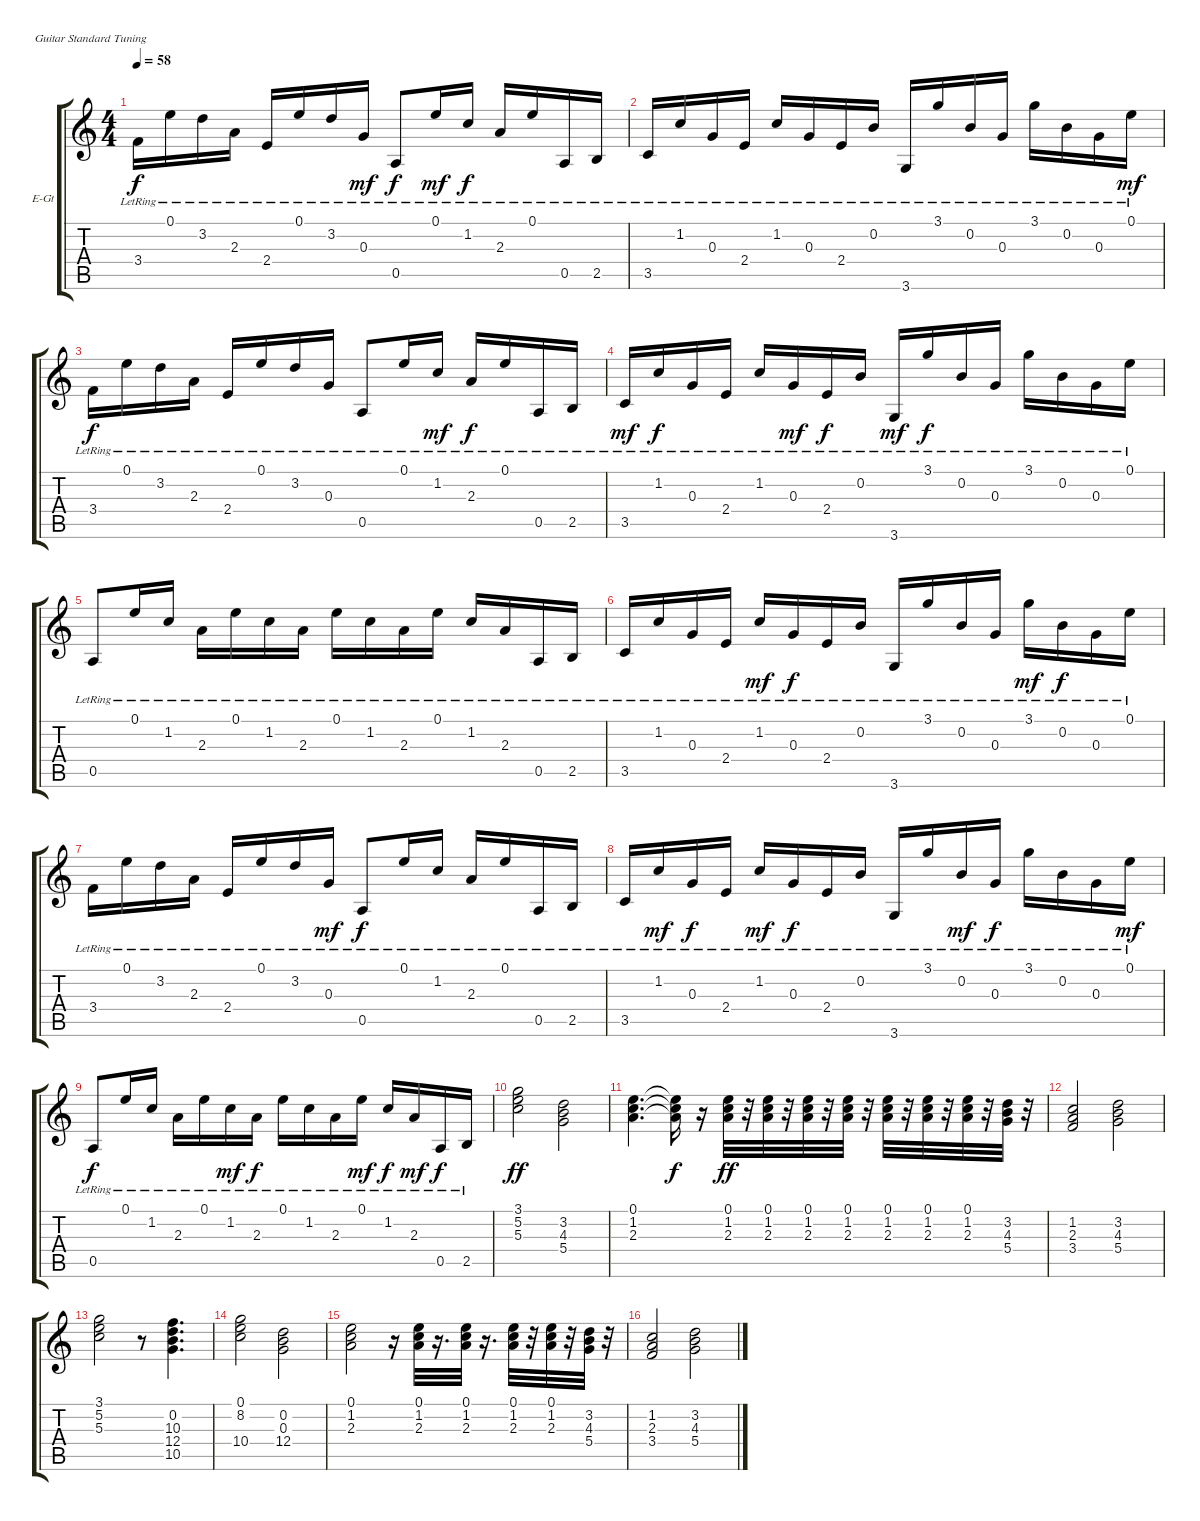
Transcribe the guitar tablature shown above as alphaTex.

\bracketExtendMode groupsimilarinstruments
\firstSystemTrackNameOrientation horizontal
\otherSystemsTrackNameOrientation horizontal
\track ("cl guitar L" "E-Gt") {instrument electricguitarclean}
\staff {score tabs}
\tuning (E4 B3 G3 D3 A2 E2)
\ts (4 4)
\tempo 58
\clef g2
\ks c
3.4{lr}.16{dy f} 0.1{lr}.16 3.2{lr}.16 2.3{lr}.16 2.4{lr}.16 0.1{lr}.16 3.2{lr}.16 0.3{lr}.16{dy mf} 0.5{lr}.8{dy f} 0.1{lr}.16{dy mf} 1.2{lr}.16{dy f} 2.3{lr}.16 0.1{lr}.16 0.5{lr}.16 2.5{lr}.16 |
3.5{lr}.16 1.2{lr}.16 0.3{lr}.16 2.4{lr}.16 1.2{lr}.16 0.3{lr}.16 2.4{lr}.16 0.2{lr}.16 3.6{lr}.16 3.1{lr}.16 0.2{lr}.16 0.3{lr}.16 3.1{lr}.16 0.2{lr}.16 0.3{lr}.16 0.1{lr}.16{dy mf} |
3.4{lr}.16{dy f} 0.1{lr}.16 3.2{lr}.16 2.3{lr}.16 2.4{lr}.16 0.1{lr}.16 3.2{lr}.16 0.3{lr}.16 0.5{lr}.8 0.1{lr}.16 1.2{lr}.16{dy mf} 2.3{lr}.16{dy f} 0.1{lr}.16 0.5{lr}.16 2.5{lr}.16 |
3.5{lr}.16{dy mf} 1.2{lr}.16{dy f} 0.3{lr}.16 2.4{lr}.16 1.2{lr}.16 0.3{lr}.16{dy mf} 2.4{lr}.16{dy f} 0.2{lr}.16 3.6{lr}.16{dy mf} 3.1{lr}.16{dy f} 0.2{lr}.16 0.3{lr}.16 3.1{lr}.16 0.2{lr}.16 0.3{lr}.16 0.1{lr}.16 |
0.5{lr}.8 0.1{lr}.16 1.2{lr}.16 2.3{lr}.16 0.1{lr}.16 1.2{lr}.16 2.3{lr}.16 0.1{lr}.16 1.2{lr}.16 2.3{lr}.16 0.1{lr}.16 1.2{lr}.16 2.3{lr}.16 0.5{lr}.16 2.5{lr}.16 |
3.5{lr}.16 1.2{lr}.16 0.3{lr}.16 2.4{lr}.16 1.2{lr}.16{dy mf} 0.3{lr}.16{dy f} 2.4{lr}.16 0.2{lr}.16 3.6{lr}.16 3.1{lr}.16 0.2{lr}.16 0.3{lr}.16 3.1{lr}.16{dy mf} 0.2{lr}.16{dy f} 0.3{lr}.16 0.1{lr}.16 |
3.4{lr}.16 0.1{lr}.16 3.2{lr}.16 2.3{lr}.16 2.4{lr}.16 0.1{lr}.16 3.2{lr}.16 0.3{lr}.16{dy mf} 0.5{lr}.8{dy f} 0.1{lr}.16 1.2{lr}.16 2.3{lr}.16 0.1{lr}.16 0.5{lr}.16 2.5{lr}.16 |
3.5{lr}.16 1.2{lr}.16{dy mf} 0.3{lr}.16{dy f} 2.4{lr}.16 1.2{lr}.16{dy mf} 0.3{lr}.16{dy f} 2.4{lr}.16 0.2{lr}.16 3.6{lr}.16 3.1{lr}.16 0.2{lr}.16{dy mf} 0.3{lr}.16{dy f} 3.1{lr}.16 0.2{lr}.16 0.3{lr}.16 0.1{lr}.16{dy mf} |
0.5{lr}.8{dy f} 0.1{lr}.16 1.2{lr}.16 2.3{lr}.16 0.1{lr}.16 1.2{lr}.16{dy mf} 2.3{lr}.16{dy f} 0.1{lr}.16 1.2{lr}.16 2.3{lr}.16 0.1{lr}.16{dy mf} 1.2{lr}.16{dy f} 2.3{lr}.16{dy mf} 0.5{lr}.16{dy f} 2.5{lr}.16 |
(3.1 5.2 5.3).2{dy ff} (3.2 4.3 5.4).2 |
(0.1 1.2 2.3).4{d} (0.1{t} 1.2{t} 2.3{t}).16{dy f} r.16 (0.1 1.2 2.3).32{dy ff} r.32 (0.1 1.2 2.3).32 r.32 (0.1 1.2 2.3).32 r.32 (0.1 1.2 2.3).32 r.32 (0.1 1.2 2.3).32 r.32 (0.1 1.2 2.3).32 r.32 (0.1 1.2 2.3).32 r.32 (3.2 4.3 5.4).32 r.32 |
(1.2 2.3 3.4).2 (3.2 4.3 5.4).2 |
(3.1 5.2 5.3).2 r.8 (0.2 10.3 12.4 10.5).4{d} |
(0.1 8.2 10.4).2 (0.2 0.3 12.4).2 |
(0.1 1.2 2.3).2 r.16 (0.1 1.2 2.3).32 r.16{d} (0.1 1.2 2.3).32 r.16{d} (0.1 1.2 2.3).32 r.32 (0.1 1.2 2.3).32 r.32 (3.2 4.3 5.4).32 r.32 |
(1.2 2.3 3.4).2 (3.2 4.3 5.4).2
